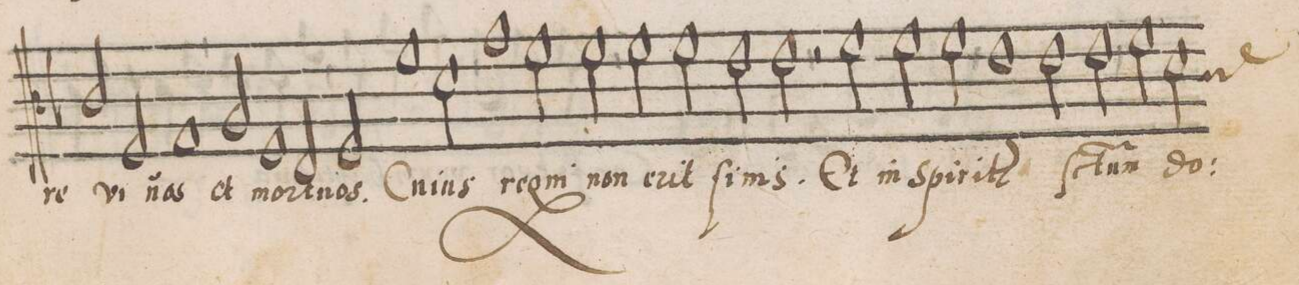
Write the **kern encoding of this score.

**kern	**text
*I"CANTVS	*
*clefC3	*
*k[b-]	*
*met()	*
*M2/1	*
2c/	-re
2F/	vi-
1G	-uos
=113-	=113-
2A/	et
1F	mor-
2E/	-tu-
=114-	=114-
2F/	-os.
1f	Cu-
2d\	-ius
=115-	=115-
1g	re-
2f\	-gni
2f\	non
=116-	=116-
2f\	e-
2f\	-rit
2e\	fi-
2e\	-nis.
=117-	=117-
2r	.
2f\	Et
2f\	in
2f\	Spi-
=118-	=118-
1e	-ri-
2e\	-t(um)
2e\	ſ(an)c-
=119-	=119-
2f\	-tum
*custos:c	*
2d\	do-
*-	*-
